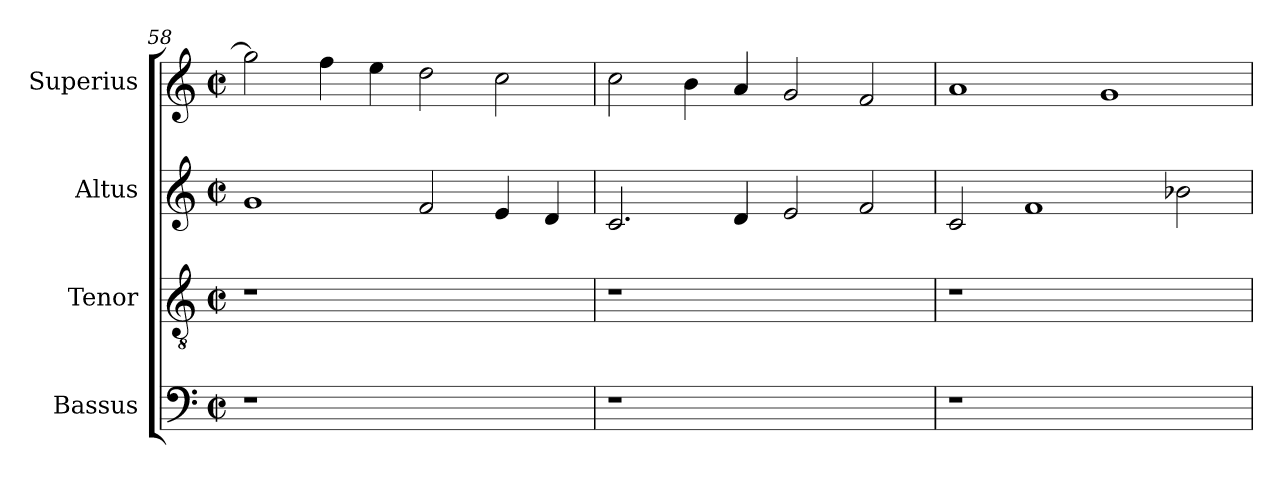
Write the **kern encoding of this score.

**kern	**kern	**kern	**kern
*part4	*part3	*part2	*part1
*staff4	*staff3	*staff2	*staff1
*I"Bassus	*I"Tenor	*I"Altus	*I"Superius
*I'B.	*I'T.	*I'A.	*I'S.
!!LO:LB:g=z
*clefF4	*clefGv2	*clefG2	*clefG2
*	*ITrd7c12	*	*
*k[]	*k[]	*k[]	*k[]
*C:	*C:	*C:	*C:
*M2/2	*M2/2	*M2/2	*M2/2
*met(c|)	*met(c|)	*met(c|)	*met(c|)
=58	=58	=58	=58
!LO:N:vis=1	!LO:N:vis=1	!	!
1r	1r	1gi	2ggi\]
.	.	.	4ffi\
.	.	.	4eei\
1ryy	1ryy	2fi/	2ddi\
.	.	4ei/	2cci\
.	.	4di/	.
=59	=59	=59	=59
!LO:N:vis=1	!LO:N:vis=1	!	!
1r	1r	2.ci/	2cci\
.	.	.	4bi\
.	.	4di/	4ai/
1ryy	1ryy	2ei/	2gi/
.	.	2fi/	2fi/
=60	=60	=60	=60
!LO:N:vis=1	!LO:N:vis=1	!	!
1r	1r	2ci/	1ai
.	.	1fi	.
1ryy	1ryy	.	1gi
.	.	2b-Xi\	.
=	=	=	=
*-	*-	*-	*-
